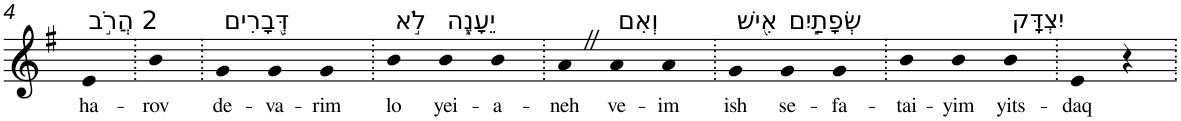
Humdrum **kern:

**kern	**text
*part1	*part1
*staff1	*staff1
*I"Piano	*
*I'Pno	*
!!LO:PB:g=z
*clefG2	*
*k[f#]	*
*G:	*
=4	=4
!LO:TX:a:t=2 הֲרֹ֣ב	!
!	!LO:LY:b
4e	ha-
=5.	=5.
!	!LO:LY:b
4b	-rov
=6.	=6.
!LO:TX:a:t=דְּ֭בָרִים	!
!	!LO:LY:b
4g	de-
!	!LO:LY:b
4g	-va-
!	!LO:LY:b
4g	-rim
=7.	=7.
!LO:TX:a:t=לֹ֣א	!
!	!LO:LY:b
4b	lo
!LO:TX:a:t=יֵעָנֶ֑ה	!
!	!LO:LY:b
4b	yei-
!	!LO:LY:b
4b	-a-
=8.	=8.
!	!LO:LY:b
4aZ	-neh
!LO:TX:a:t=וְאִם	!
!	!LO:LY:b
4a	ve-
!	!LO:LY:b
4a	-im
=9.	=9.
!LO:TX:a:t=אִ֖ישׁ	!
!	!LO:LY:b
4g	ish
!LO:TX:a:t=שְׂפָתַ֣יִם	!
!	!LO:LY:b
4g	se-
!	!LO:LY:b
4g	-fa-
=10.	=10.
!	!LO:LY:b
4b	-tai-
!	!LO:LY:b
4b	-yim
!LO:TX:a:t=יִצְדָּֽק	!
!	!LO:LY:b
4b	yits-
=11.	=11.
!	!LO:LY:b
4e	-daq
4r	.
=.	=.
*-	*-
